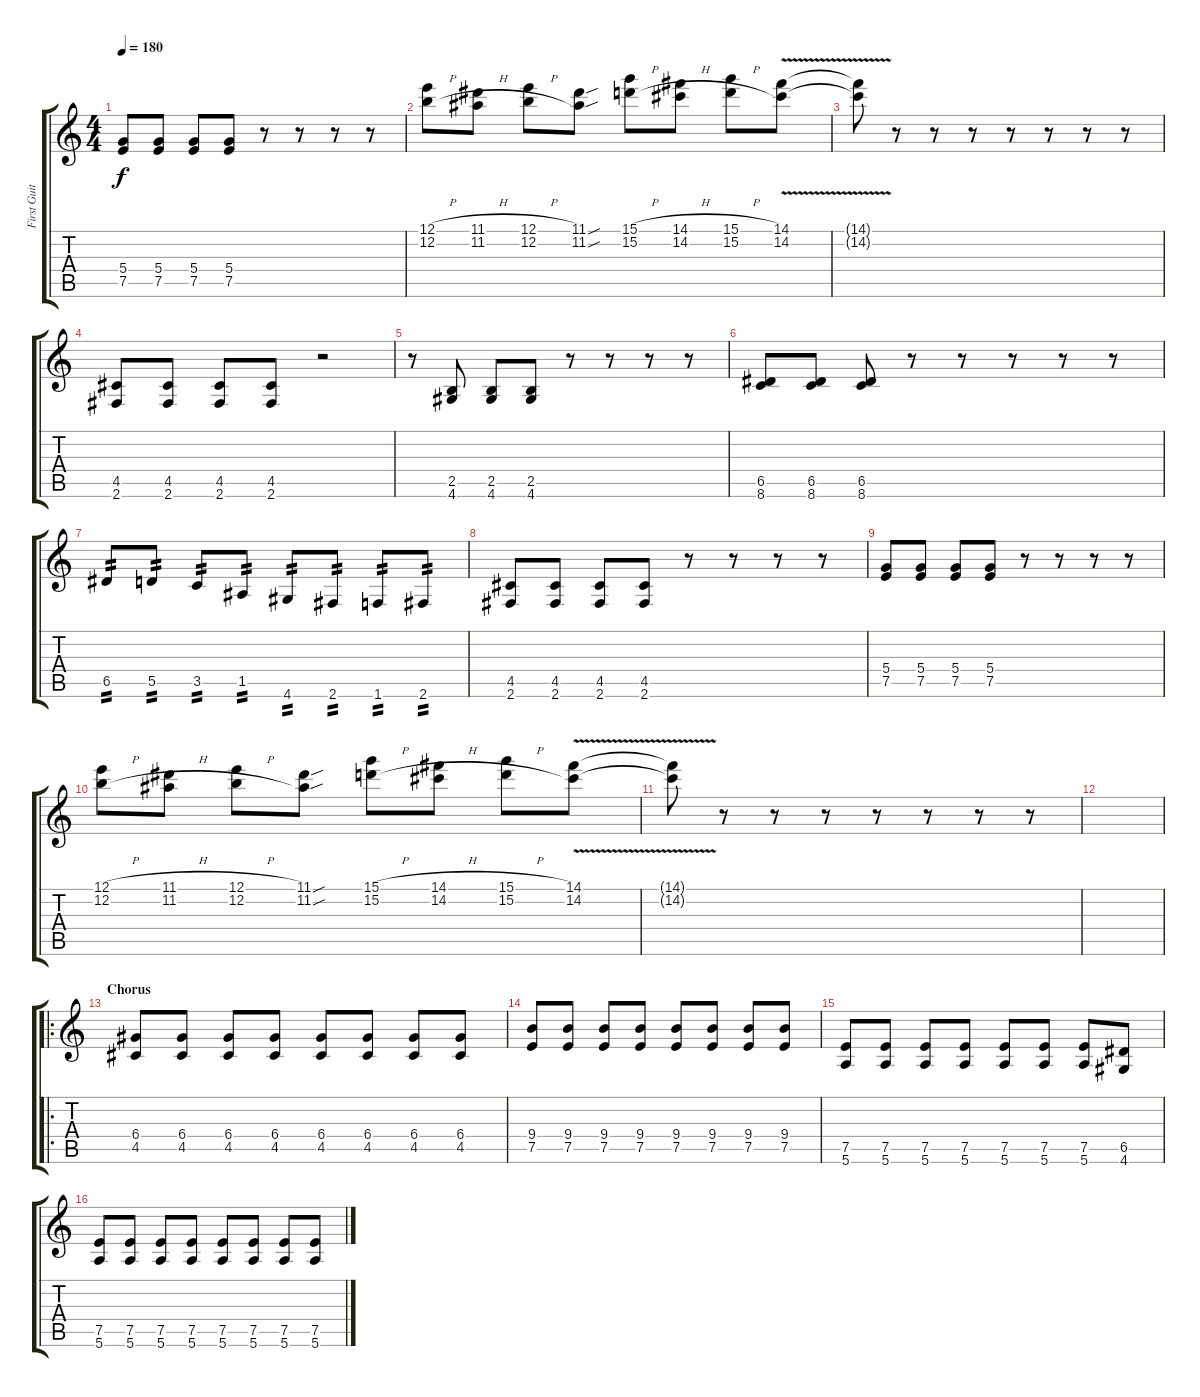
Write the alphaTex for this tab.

\track ("First Guitar" "First Guit") {instrument distortionguitar}
\staff {score tabs}
\tuning (E4 B3 G3 D3 A2 E2) {hide}
\ts (4 4)
\tempo 180
\clef g2
\ks c
(5.4 7.5).8{dy f} (5.4 7.5).8 (5.4 7.5).8 (5.4 7.5).8 r.8 r.8 r.8 r.8 |
(12.1{h} 12.2{h}).8 (11.1{h} 11.2{h}).8 (12.1{h} 12.2{h}).8 (11.1{sou} 11.2{sou}).8 (15.1{h} 15.2{h}).8 (14.1{h} 14.2{h}).8 (15.1{h} 15.2{h}).8 (14.1{v} 14.2{v}).8 |
(14.1{t} 14.2{t}).8 r.8 r.8 r.8 r.8 r.8 r.8 r.8 |
(4.5 2.6).8 (4.5 2.6).8 (4.5 2.6).8 (4.5 2.6).8 r.2 |
r.8 (2.5 4.6).8 (2.5 4.6).8 (2.5 4.6).8 r.8 r.8 r.8 r.8 |
(6.5 8.6).8 (6.5 8.6).8 (6.5 8.6).8 r.8 r.8 r.8 r.8 r.8 |
6.5.8{tp 2} 5.5.8{tp 2} 3.5.8{tp 2} 1.5.8{tp 2} 4.6.8{tp 2} 2.6.8{tp 2} 1.6.8{tp 2} 2.6.8{tp 2} |
(4.5 2.6).8 (4.5 2.6).8 (4.5 2.6).8 (4.5 2.6).8 r.8 r.8 r.8 r.8 |
(5.4 7.5).8 (5.4 7.5).8 (5.4 7.5).8 (5.4 7.5).8 r.8 r.8 r.8 r.8 |
(12.1{h} 12.2{h}).8 (11.1{h} 11.2{h}).8 (12.1{h} 12.2{h}).8 (11.1{sou} 11.2{sou}).8 (15.1{h} 15.2{h}).8 (14.1{h} 14.2{h}).8 (15.1{h} 15.2{h}).8 (14.1{v} 14.2{v}).8 |
(14.1{t} 14.2{t}).8 r.8 r.8 r.8 r.8 r.8 r.8 r.8 |
|
\ro
\section ("" "Chorus")
(6.4 4.5).8{volume 13} (6.4 4.5).8 (6.4 4.5).8 (6.4 4.5).8 (6.4 4.5).8 (6.4 4.5).8 (6.4 4.5).8 (6.4 4.5).8 |
(9.4 7.5).8 (9.4 7.5).8 (9.4 7.5).8 (9.4 7.5).8 (9.4 7.5).8 (9.4 7.5).8 (9.4 7.5).8 (9.4 7.5).8 |
(7.5 5.6).8 (7.5 5.6).8 (7.5 5.6).8 (7.5 5.6).8 (7.5 5.6).8 (7.5 5.6).8 (7.5 5.6).8 (6.5 4.6).8 |
(7.5 5.6).8 (7.5 5.6).8 (7.5 5.6).8 (7.5 5.6).8 (7.5 5.6).8 (7.5 5.6).8 (7.5 5.6).8 (7.5 5.6).8
